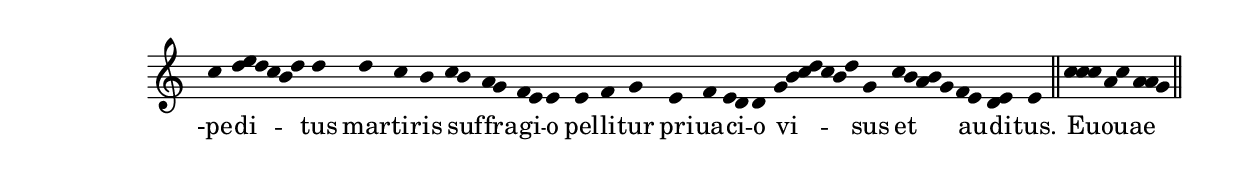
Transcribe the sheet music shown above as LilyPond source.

\version "2.19.32"

\include "../lib/synopsis.ily"

\score {
  \transpose c c' {
    \plainchant
    c' \melisma { d' e' d' c' b d' } d' \bar "" d' c' b \bar "" \melisma { c' b } \melisma { a g } \melisma { f e } e \bar "" e \bar "" f g \bar "" e f \melisma { e d } d \bar "" \melisma { g b c' d' c' b d' } g \bar "" \melisma { c' b a b g } \bar "" \melisma { f e } \melisma { d e } e \bar "||" \melisma { c' c' c' } \bar "" \melisma { a c' } \bar "" \melisma { a a g } \bar "||"
  }
  \addlyrics {
    -pe -- di -- tus mar -- ti -- ris suf -- fra -- gi -- o pel --  li -- tur pri -- ua -- ci -- o vi -- sus et au -- di -- tus. Euouae
  }
}
